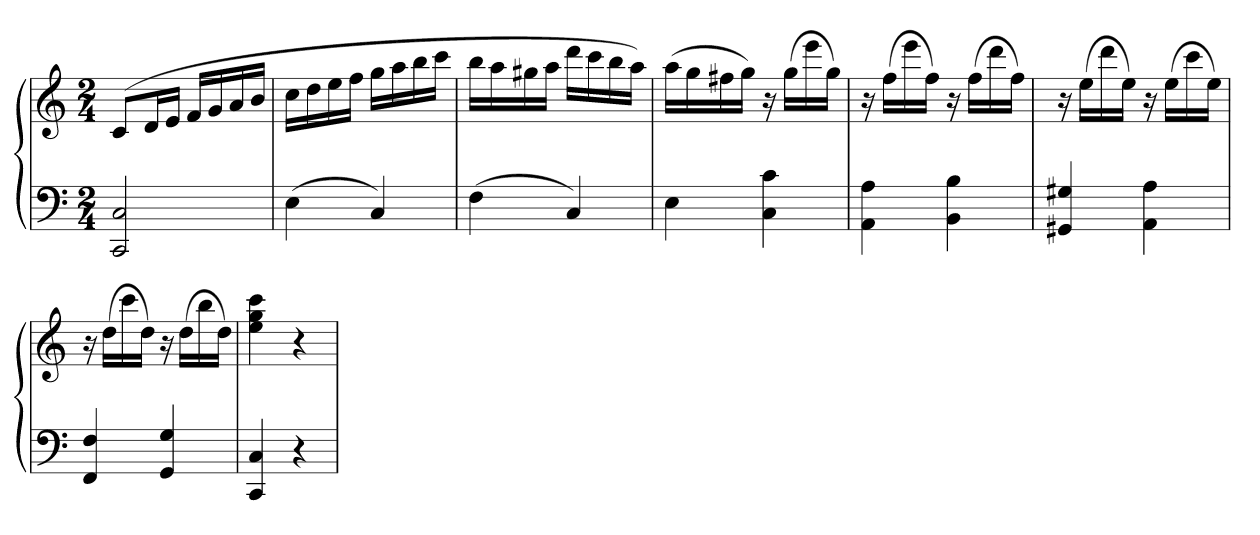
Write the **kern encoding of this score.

**kern	**kern
*part1	*part1
*staff2	*staff1
*M2/4	*M2/4
=	=
2CC 2C	(8cL
.	16dL
.	16eJJ
.	16fLL
.	16g
.	16a
.	16bJJ
=	=
(4E	16ccLL
.	16dd
.	16ee
.	16ffJJ
4C)	16ggLL
.	16aa
.	16bb
.	16cccJJ
=	=
(4F	16bbLL
.	16aa
.	16gg#X
.	16aaJJ
4C)	16dddLL
.	16ccc
.	16bb
.	16aaJJ)
=	=
4E	(16aaLL
.	16gg
.	16ff#X
.	16ggJJ)
4C 4c	16r
.	(16ggLL
.	16eee
.	16ggJJ)
=	=
4AA 4A	16r
.	(16ffLL
.	16eee
.	16ffJJ)
4BB 4B	16r
.	(16ffLL
.	16ddd
.	16ffJJ)
=	=
4GG#X 4G#X	16r
.	(16eeLL
.	16ddd
.	16eeJJ)
4AA 4A	16r
.	(16eeLL
.	16ccc
.	16eeJJ)
=	=
4FF 4F	16r
.	(16ddLL
.	16ccc
.	16ddJJ)
4GG 4G	16r
.	(16ddLL
.	16bb
.	16ddJJ)
=	=
4CC 4C	4ee 4gg 4ccc
4r	4r
=	=
*-	*-
